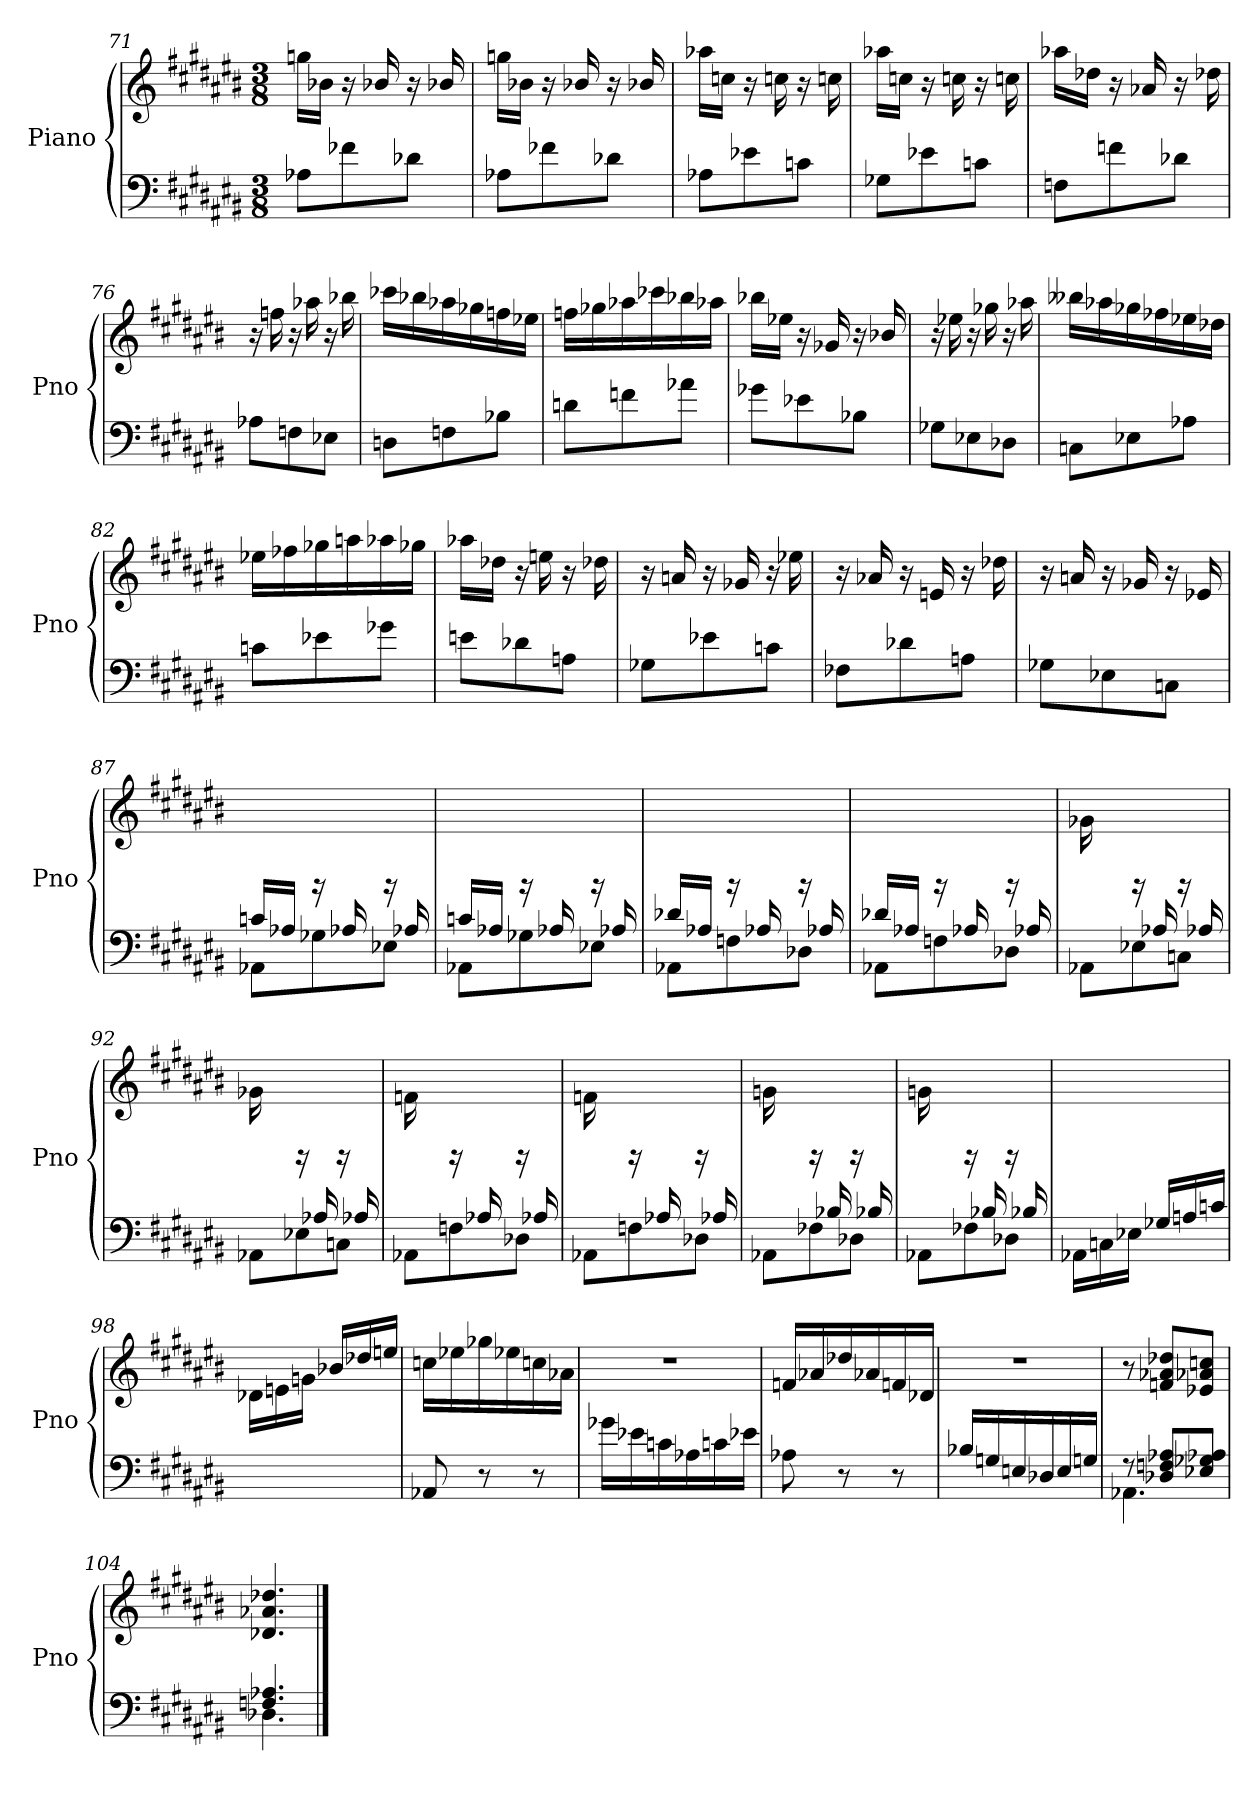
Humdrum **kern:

**kern	**kern
*part1	*part1
*staff2	*staff1
*I"Piano	*
*I'Pno	*
*clefF4	*clefG2
*k[f#c#g#d#a#e#b#]	*k[f#c#g#d#a#e#b#]
*M3/8	*M3/8
=71	=71
8A-Xi\L	16ggni\LL
.	16b-Xi\JJ
8f-Xi\	16r
.	16b-Xi/
8d-Xi\J	16r
.	16b-Xi/
!!LO:PB:g=z
=72	=72
8A-Xi\L	16ggni\LL
.	16b-Xi\JJ
8f-Xi\	16r
.	16b-Xi/
8d-Xi\J	16r
.	16b-Xi/
=73	=73
8A-Xi\L	16aa-Xi\LL
.	16ccni\JJ
8e-Xi\	16r
.	16ccni\
8cni\J	16r
.	16ccni\
=74	=74
8G-Xi\L	16aa-Xi\LL
.	16ccni\JJ
8e-Xi\	16r
.	16ccni\
8cni\J	16r
.	16ccni\
=75	=75
8Fni\L	16aa-Xi\LL
.	16dd-Xi\JJ
8fni\	16r
.	16a-Xi/
8d-Xi\J	16r
.	16dd-Xi\
=76	=76
8A-Xi\L	16r
.	16ffni\
8Fni\	16r
.	16aa-Xi\
8E-Xi\J	16r
.	16bb-Xi\
=77	=77
8Dni\L	16ccc-Xi\LL
.	16bb-Xi\
8Fni\	16aa-Xi\
.	16gg-Xi\
8B-Xi\J	16ffni\
.	16ee-Xi\JJ
!!LO:LB:g=z
=78	=78
8dni\L	16ffni\LL
.	16gg-Xi\
8fni\	16aa-Xi\
.	16ccc-Xi\
8a-Xi\J	16bb-Xi\
.	16aa-Xi\JJ
=79	=79
8g-Xi\L	16bb-Xi\LL
.	16ee-Xi\JJ
8e-Xi\	16r
.	16g-Xi/
8B-Xi\J	16r
.	16b-Xi/
=80	=80
8G-Xi\L	16r
.	16ee-Xi\
8E-Xi\	16r
.	16gg-Xi\
8D-Xi\J	16r
.	16aa-Xi\
=81	=81
8Cni\L	16bb--Xj\LL
.	16aa-Xi\
8E-Xi\	16gg-Xi\
.	16ff-Xj\
8A-Xi\J	16ee-Xi\
.	16dd-Xi\JJ
=82	=82
8cni\L	16ee-Xi\LL
.	16ff-Xj\
8e-Xi\	16gg-Xi\
.	16aan\
8g-Xi\J	16aa-Xi\
.	16gg-Xi\JJ
=83	=83
8en\L	16aa-Xi\LL
.	16dd-Xi\JJ
8d-Xi\	16r
.	16een\
8An\J	16r
.	16dd-Xi\
!!LO:LB:g=z
=84	=84
8G-Xi\L	16r
.	16an/
8e-Xi\	16r
.	16g-Xi/
8cni\J	16r
.	16ee-Xi\
=85	=85
8F-Xi\L	16r
.	16a-Xi/
8d-Xi\	16r
.	16en/
8An\J	16r
.	16dd-Xi\
=86	=86
8G-Xi\L	16r
.	16an/
8E-Xi\	16r
.	16g-Xi/
8Cni\J	16r
.	16e-Xi/
=87	=87
*^	*
16cni/LL	8AA-Xi\L	8ryy
16A-Xi/JJ	.	.
16ryy	8G-Xi\	16rBB
16A-Xi/	.	16ryy
16ryy	8E-Xi\J	16rBB
16A-Xi/	.	16ryy
=88	=88	=88
16cni/LL	8AA-Xi\L	8ryy
16A-Xi/JJ	.	.
16ryy	8G-Xi\	16rBB
16A-Xi/	.	16ryy
16ryy	8E-Xi\J	16rBB
16A-Xi/	.	16ryy
=89	=89	=89
16d-Xi/LL	8AA-Xi\L	8ryy
16A-Xi/JJ	.	.
16ryy	8Fni\	16rBB
16A-Xi/	.	16ryy
16ryy	8D-Xi\J	16rBB
16A-Xi/	.	16ryy
!!LO:LB:g=z
=90	=90	=90
16d-Xi/LL	8AA-Xi\L	8ryy
16A-Xi/JJ	.	.
16ryy	8Fni\	16rBB
16A-Xi/	.	16ryy
16ryy	8D-Xi\J	16rBB
16A-Xi/	.	16ryy
=91	=91	=91
16ryy	8AA-Xi\L	16g-Xi\LL
16A-Xi/JJ	.	16ryy
16ryy	8E-Xi\	16rBB
16A-Xi/	.	16ryy
16ryy	8Cni\J	16rBB
16A-Xi/	.	16ryy
=92	=92	=92
16ryy	8AA-Xi\L	16g-Xi\LL
16A-Xi/JJ	.	16ryy
16ryy	8E-Xi\	16rBB
16A-Xi/	.	16ryy
16ryy	8Cni\J	16rBB
16A-Xi/	.	16ryy
=93	=93	=93
16ryy	8AA-Xi\L	16fni\LL
16A-Xi/JJ	.	16ryy
16ryy	8Fni\	16rBB
16A-Xi/	.	16ryy
16ryy	8D-Xi\J	16rBB
16A-Xi/	.	16ryy
=94	=94	=94
16ryy	8AA-Xi\L	16fni\LL
16A-Xi/JJ	.	16ryy
16ryy	8Fni\	16rBB
16A-Xi/	.	16ryy
16ryy	8D-Xi\J	16rBB
16A-Xi/	.	16ryy
=95	=95	=95
16ryy	8AA-Xi\L	16gni\LL
16B-Xi/JJ	.	16ryy
16ryy	8F-Xi\	16rBB
16B-Xi/	.	16ryy
16ryy	8D-Xi\J	16rBB
16B-Xi/	.	16ryy
!!LO:LB:g=z
=96	=96	=96
16ryy	8AA-Xi\L	16gni\LL
16B-Xi/JJ	.	16ryy
16ryy	8F-Xi\	16rBB
16B-Xi/	.	16ryy
16ryy	8D-Xi\J	16rBB
16B-Xi/	.	16ryy
=97	=97	=97
8.ryy	16AA-Xi\LL	8.ryy
.	16Cni\	.
.	16E-Xi\JJ	.
16G-Xi/LL	8.ryy	8.ryy
16An/	.	.
16cni/JJ	.	.
*v	*v	*
=98	=98
*	*^
8.ryy	8.ryy	16d-Xi\LL
.	.	16en\
.	.	16gni\JJ
8.ryy	16b-Xi/LL	8.ryy
.	16dd-Xi/	.
.	16een/JJ	.
*	*v	*v
=99	=99
8AA-Xi/	16ccni\LL
.	16ee-Xi\
8r	16gg-Xi\
.	16ee-Xi\
8r	16ccni\
.	16a-Xi\JJ
!!LO:LB:g=z
=100	=100
16g-Xi\LL	4.r
16e-Xi\	.
16cni\	.
16A-Xi\	.
16cni\	.
16e-Xi\JJ	.
=101	=101
8A-Xi\	16fni/LL
.	16a-Xi/
8r	16dd-Xi/
.	16a-Xi/
8r	16fni/
.	16d-Xi/JJ
=102	=102
16B-Xi/LL	4.r
16Gni/	.
16En/	.
16D-Xi/	.
16E/	.
16Gni/JJ	.
=103	=103
*^	*
8r	4.AA-Xi\	8r
8D-Xi/ 8Fni/ 8A-Xi/L	.	8fni/ 8a-Xi/ 8dd-Xi/L
8E-Xi/ 8G-Xi/ 8A-Xi/J	.	8e-Xi/ 8a-Xi/ 8ccni/J
=104	=104	=104
4.Fni/ 4.A-Xi/	4.D-Xi\	4.d-Xi/ 4.a-Xi/ 4.dd-Xi/
*v	*v	*
==	==
*-	*-
